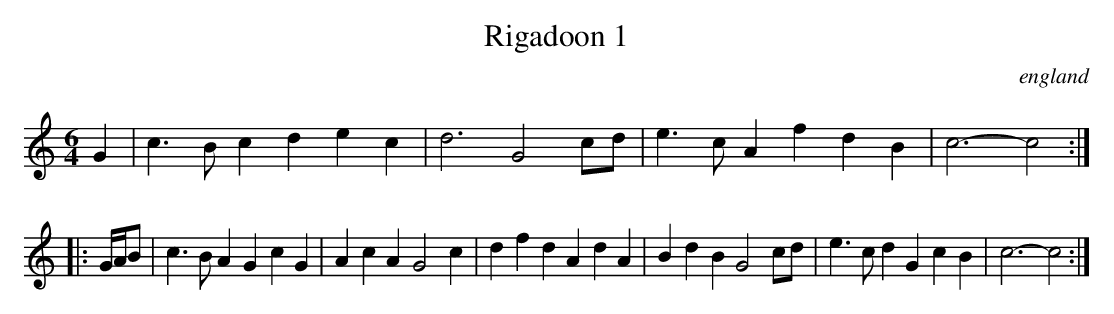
X:1
T:Rigadoon 1
O:england
M:6/4
L:1/4
K:C
G | c>B cdec | d3 G2 c/d/ | e>cA fdB | c3-c2 :|
|:G/4A/4B/ | c>BAGcG | AcA G2c | dfd AdA |\
BdB G2 c/d/ | e>cd GcB | c3-c2:|
